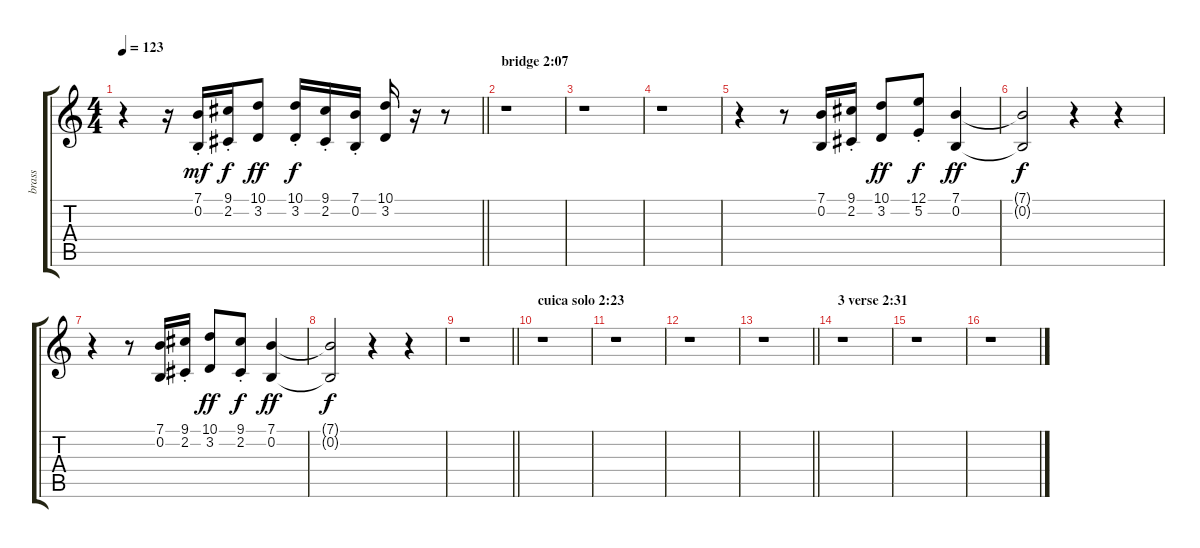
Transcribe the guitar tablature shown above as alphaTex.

\track ("brass" "brass") {instrument brasssection}
\staff {score tabs}
\tuning (E4 B3 G3 D3 A2 E2) {hide}
\ts (4 4)
\tempo 123
\clef g2
\barLineRight lightlight
\ks c
r.4{dy f} r.16 (7.1{st} 0.2{st}).16{dy mf} (9.1{st} 2.2{st}).16{dy f} (10.1 3.2).8{dy ff} (10.1{st} 3.2{st}).16{dy f} (9.1{st} 2.2{st}).16 (7.1{st} 0.2{st}).16 (10.1 3.2).16 r.16 r.8 |
\section ("" "bridge 2:07")
r.1 |
r.1 |
r.1 |
r.4 r.8 (7.1 0.2).16 (9.1{st} 2.2{st}).16 (10.1 3.2).8{dy ff} (12.1{st} 5.2{st}).8{dy f} (7.1 0.2).4{dy ff volume 0} |
(7.1{t} 0.2{t}).2{dy f} r.4 r.4{volume 13} |
r.4 r.8 (7.1 0.2).16 (9.1{st} 2.2{st}).16 (10.1 3.2).8{dy ff} (9.1{st} 2.2{st}).8{dy f} (7.1 0.2).4{dy ff volume 0} |
(7.1{t} 0.2{t}).2{dy f} r.4 r.4{volume 13} |
\barLineRight lightlight
r.1 |
\section ("" "cuica solo 2:23")
r.1 |
r.1 |
r.1 |
\barLineRight lightlight
r.1 |
\section ("" "3 verse 2:31")
r.1 |
r.1 |
r.1
